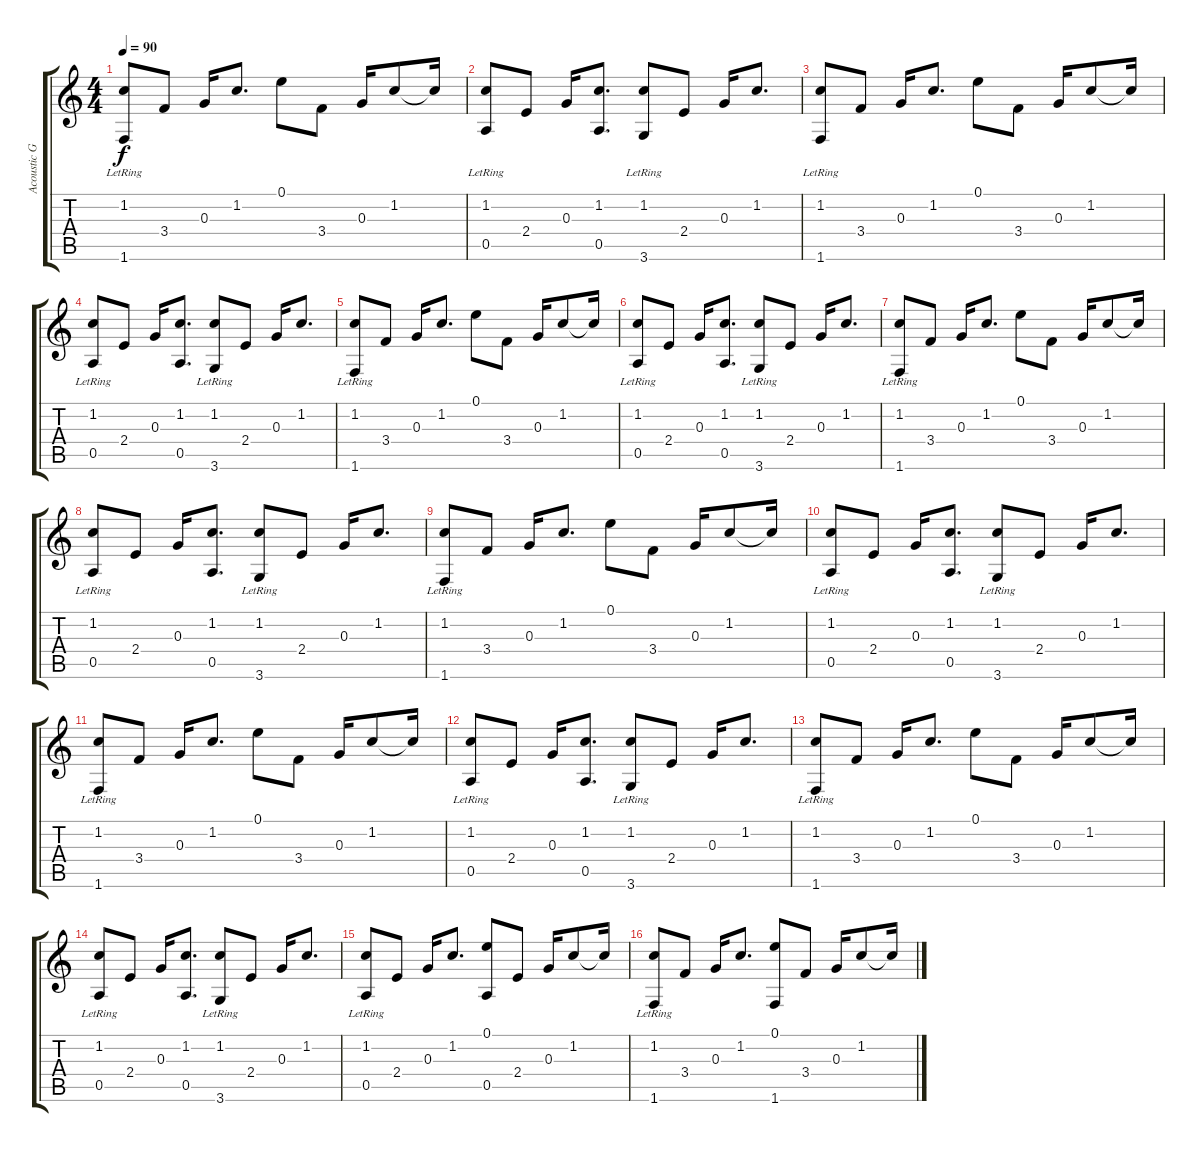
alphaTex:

\track ("Acoustic Guitar" "Acoustic G") {instrument acousticguitarnylon}
\staff {score tabs}
\tuning (E4 B3 G3 D3 A2 E2) {hide}
\ts (4 4)
\tempo 90
\clef g2
\ks c
(1.2 1.6{lr}).8{dy f} 3.4.8 0.3.16 1.2.8{d} 0.1.8 3.4.8 0.3.16 1.2.8 1.2{t}.16 |
(1.2 0.5{lr}).8 2.4.8 0.3.16 (1.2 0.5).8{d} (1.2 3.6{lr}).8 2.4.8 0.3.16 1.2.8{d} |
(1.2 1.6{lr}).8 3.4.8 0.3.16 1.2.8{d} 0.1.8 3.4.8 0.3.16 1.2.8 1.2{t}.16 |
(1.2 0.5{lr}).8 2.4.8 0.3.16 (1.2 0.5).8{d} (1.2 3.6{lr}).8 2.4.8 0.3.16 1.2.8{d} |
(1.2 1.6{lr}).8 3.4.8 0.3.16 1.2.8{d} 0.1.8 3.4.8 0.3.16 1.2.8 1.2{t}.16 |
(1.2 0.5{lr}).8 2.4.8 0.3.16 (1.2 0.5).8{d} (1.2 3.6{lr}).8 2.4.8 0.3.16 1.2.8{d} |
(1.2 1.6{lr}).8 3.4.8 0.3.16 1.2.8{d} 0.1.8 3.4.8 0.3.16 1.2.8 1.2{t}.16 |
(1.2 0.5{lr}).8 2.4.8 0.3.16 (1.2 0.5).8{d} (1.2 3.6{lr}).8 2.4.8 0.3.16 1.2.8{d} |
(1.2 1.6{lr}).8 3.4.8 0.3.16 1.2.8{d} 0.1.8 3.4.8 0.3.16 1.2.8 1.2{t}.16 |
(1.2 0.5{lr}).8 2.4.8 0.3.16 (1.2 0.5).8{d} (1.2 3.6{lr}).8 2.4.8 0.3.16 1.2.8{d} |
(1.2 1.6{lr}).8 3.4.8 0.3.16 1.2.8{d} 0.1.8 3.4.8 0.3.16 1.2.8 1.2{t}.16 |
(1.2 0.5{lr}).8 2.4.8 0.3.16 (1.2 0.5).8{d} (1.2 3.6{lr}).8 2.4.8 0.3.16 1.2.8{d} |
(1.2 1.6{lr}).8 3.4.8 0.3.16 1.2.8{d} 0.1.8 3.4.8 0.3.16 1.2.8 1.2{t}.16 |
(1.2 0.5{lr}).8 2.4.8 0.3.16 (1.2 0.5).8{d} (1.2 3.6{lr}).8 2.4.8 0.3.16 1.2.8{d} |
(1.2 0.5{lr}).8 2.4.8 0.3.16 1.2.8{d} (0.1 0.5).8 2.4.8 0.3.16 1.2.8 1.2{t}.16 |
(1.2 1.6{lr}).8 3.4.8 0.3.16 1.2.8{d} (0.1 1.6).8 3.4.8 0.3.16 1.2.8 1.2{t}.16
